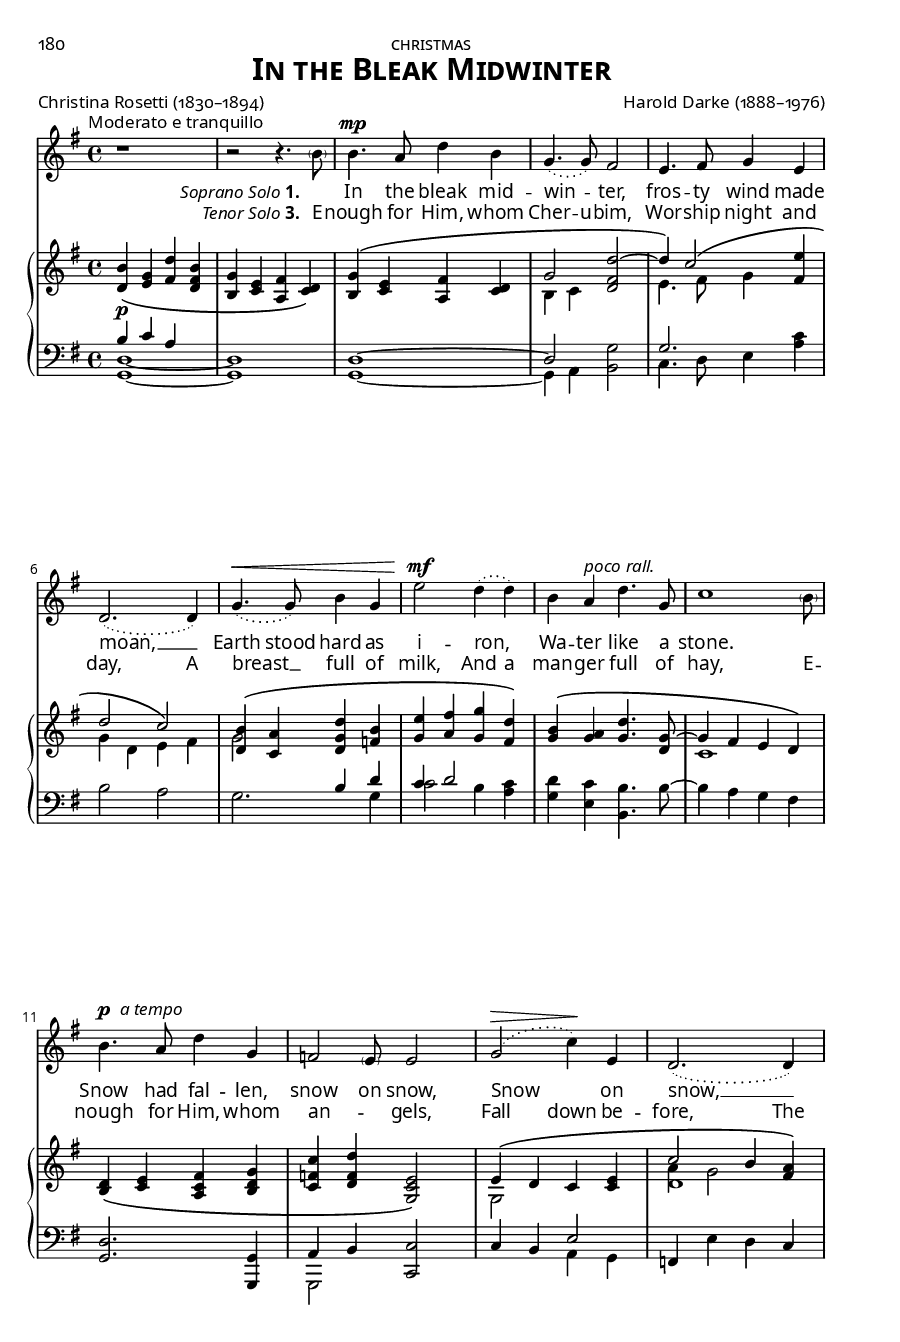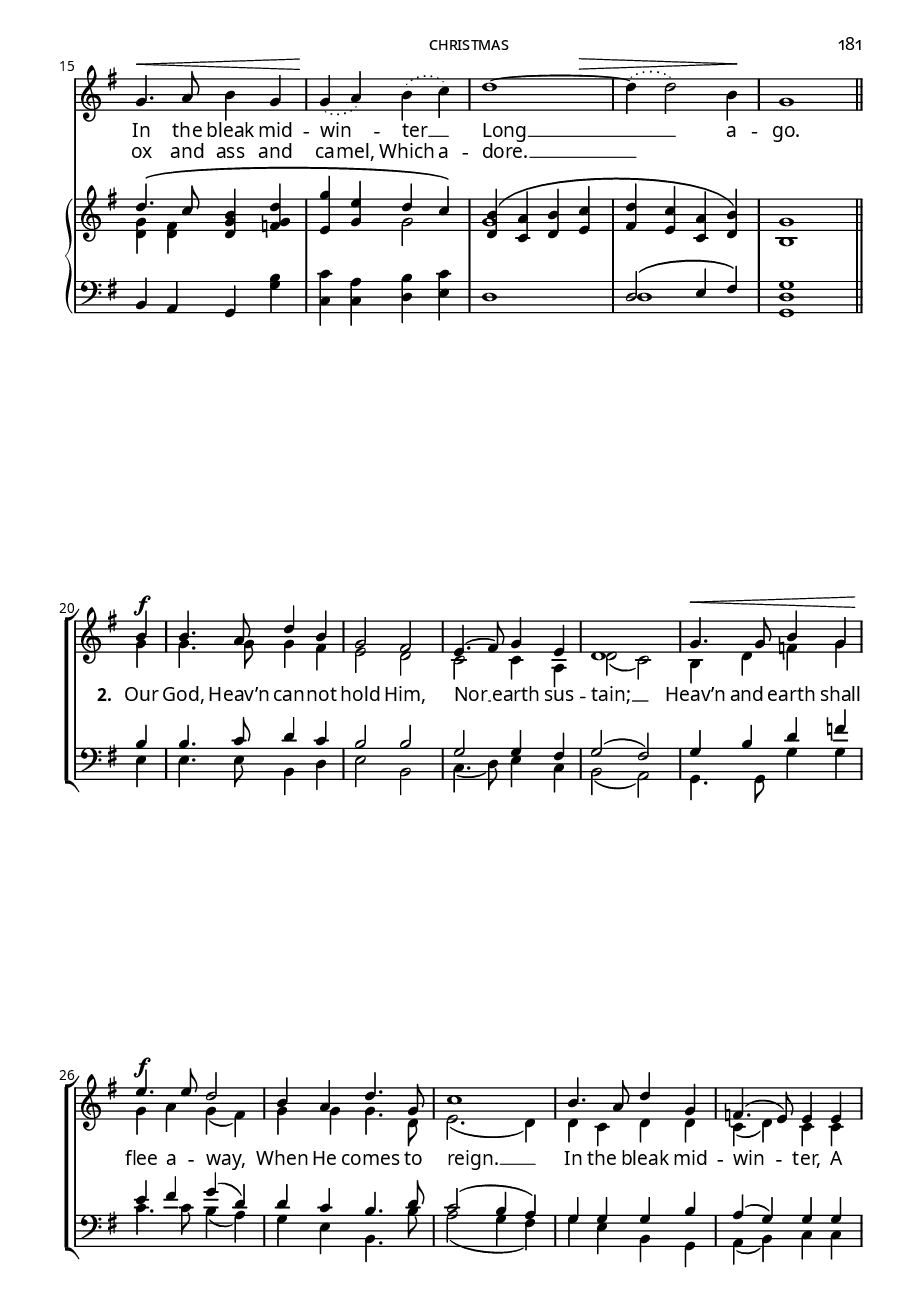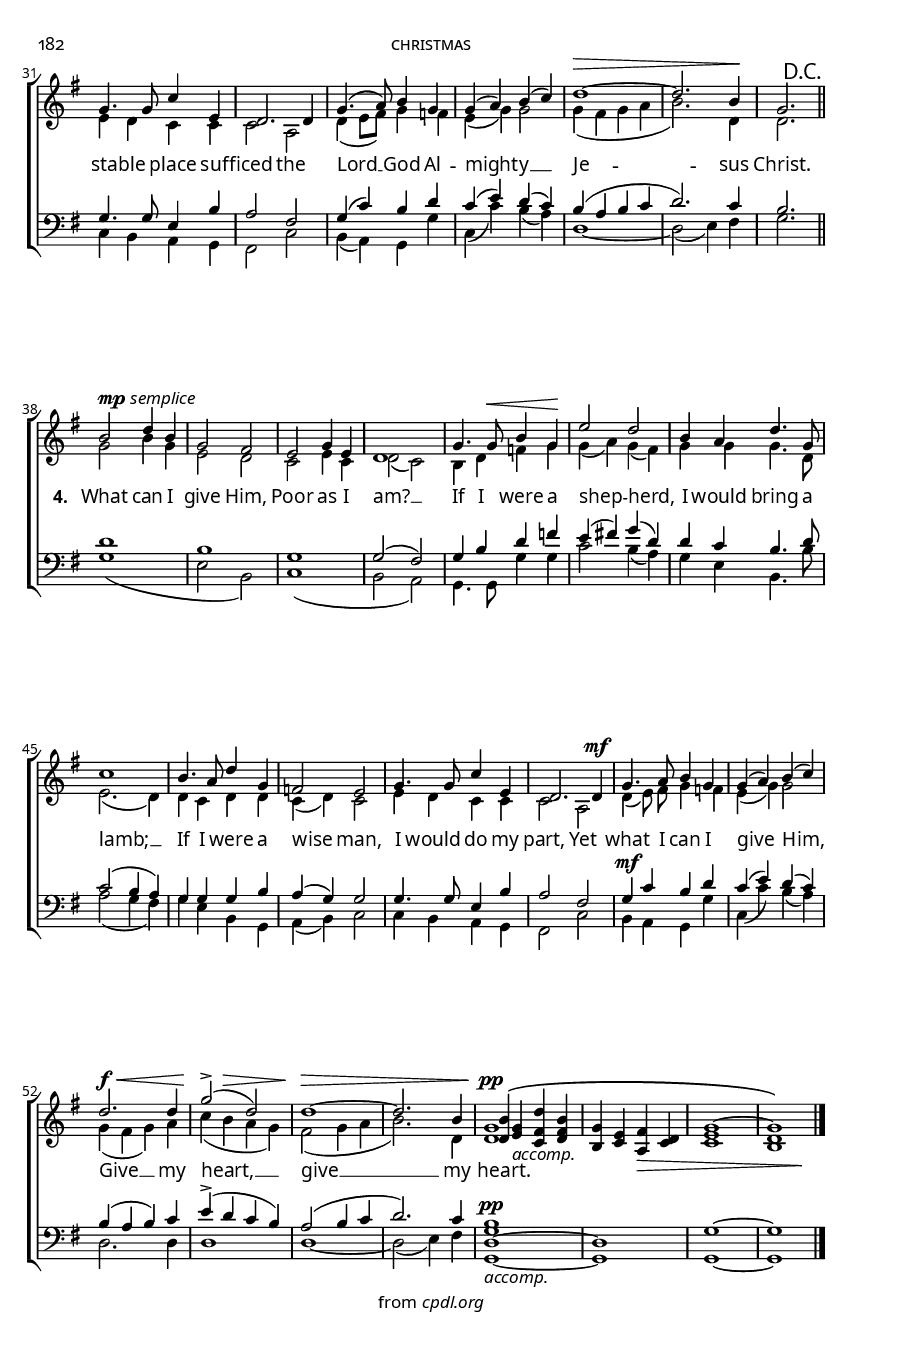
\version "2.14.2"
\include "../util.ly"
\version "2.14.2"
\header {
  title = \markup{\override #'(font-name . "Garamond Premier Pro Semibold"){ \abs-fontsize #15 \smallCapsOldStyle"In the Bleak Midwinter"}}
  poet = \markup\oldStyleNum"Christina Rosetti (1830–1894)"
  composer = \markup\oldStyleNum"Harold Darke (1888–1976)"
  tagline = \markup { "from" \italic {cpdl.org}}
}

\paper {
  %print-all-headers = ##t
  paper-height = 9\in
  paper-width = 6\in
  indent = 0\in
  %system-system-spacing = #'((basic-distance . 10) (padding . 0))
  system-system-spacing =
    #'((basic-distance . 12)
       (minimum-distance . 0)
       (padding . -2)
       (stretchability . 100))
  ragged-last-bottom = ##f
  ragged-bottom = ##f
  two-sided = ##t
  inner-margin = 0.5\in
  outer-margin = 0.25\in
  top-margin = 0.25\in
  bottom-margin = 0.25\in
  first-page-number = #180
  print-first-page-number = ##t
  headerLine = \markup{\override #'(font-name . "Garamond Premier Pro") \smallCapsOldStyle"christmas"}
  oddHeaderMarkup = \markup\fill-line{
     \override #'(font-name . "Garamond Premier Pro")\abs-fontsize #8.5
     \combine 
        \fill-line{"" \on-the-fly #print-page-number-check-first
        \oldStylePageNum""
        }
        \fill-line{\headerLine}
  }
  evenHeaderMarkup = \markup {
     \override #'(font-name . "Garamond Premier Pro")\abs-fontsize #8.5
     \combine
        \on-the-fly #print-page-number-check-first
        \oldStylePageNum""
        \fill-line{\headerLine}
  }
}
#(set-global-staff-size 15) \paper{ #(define fonts (make-pango-font-tree "GoudyOlSt BT" "Garamond Premier Pro" "Garamond Premier Pro" (/ 15 20))) }
global = {
  \key g \major
  \time 4/4
  \autoBeamOff
  \override DynamicLineSpanner #'staff-padding = #0.0
  \override DynamicLineSpanner #'Y-extent = #'(-1 . 1)
}

sopMusic = \relative c'' {
  \oneVoice
  \tempo \markup{\override #'(font-name . "Garamond Premier Pro") "Moderato e tranquillo"}
  r1 |
  r2 r4. \parenthesize b8 |
  b4.^\mp a8 d4 b |
  \slurDotted
  g4.( g8) fis2 |
  e4. fis8 g4 e |
  d2.( d4) |
  
  g4.^\<( g8) b4 g |
  e'2^\mf d4( d) |
  b4 a^\markup\italic"poco rall." d4. g,8 |
  << c1 { s2. s8 \parenthesize b8 }>>|
  b4.^\markup{\dynamic"p"\italic" a tempo"} a8 d4 g, |
  << f2 { s4. \parenthesize e8}>> e2 |
  
  \slurDotted g2(^\> c4)\! e,4 |
  d2.( d4) |
  g4.^\< a8 b4 g |
  g\!( a) b( c) |
  << d1~ {s2. s4^\>}>> |
  d4( d2) b4\! |
  g1 \bar "||" \break
  \slurSolid
  
  %second verse
  \voiceOne
  \partial 4 b4^\f |
  b4. a8 d4 b |
  g2 fis |
  e4.( fis8) g4 e |
  d1 |
  g4.^\< g8 b4 g |
  
  e'4.^\f e8 d2 |
  b4 a d4. g,8 |
  c1 |
  b4. a8 d4 g, |
  f4.( e8) e4 e |
  g4. g8 c4 e,4 |
  
  d2. d4 |
  g4.( a8) b4 g |
  g( a) b( c) |
  d1~^\> |
  d2. b4\! |
  \partial 2. g2.
  \once \override Score.RehearsalMark #'break-visibility = #end-of-line-visible
  \once \override Score.RehearsalMark #'self-alignment-X = #RIGHT \mark "D.C." \bar "||" \break
  
  %Verse 4
  b2^\markup{\dynamic"mp" \italic"semplice"} d4 b |
  g2 fis |
  e2 g4 e |
  d1 |
  g4. g8^\< b4 g\! |
  e'2 d2 |
  b4 a d4. g,8 |
  
  c1 |
  b4. a8 d4 g, |
  f2 e2 |
  g4. g8 c4 e,4 |
  d2. d4^\mf |
  g4. a8 b4 g |
  
  g( a) b( c) |
  d2. d4 |
  g2^>( d) |
  d1~ |
  d2. b4 |
  <b d,>4\( <g e>_\markup\italic"accomp." <d' fis, c> <b fis d> |
  <g b,> <e c> <fis a,>_\> <d c> |
  <g e c>1~ |
  <g d b>1*2/4\) s2\! \bar "|."
}
sopWords = \lyricmode {
  
}

altoMusic = \relative c' {
  s1*19 |
  
  g'4 |
  g4. g8 g4 fis |
  e2 d |
  c c4 a |
  d2( c) |
  b4 d f g |
  
  g a g( fis) |
  g g g4. d8 |
  e2.( d4) |
  d c d d |
  c( d) c c |
  e d c c |
  
  c2 a |
  d4( e8[ fis]) g4 f |
  e( g) g2 |
  g4( fis g a |
  b2.) d,4 |
  d2. \bar "||"
  
  g2 b4 g |
  e2 d |
  c e4 c |
  d2( c) |
  b4 d f g |
  g( a) g( fis) |
  g g g4. d8 |
  
  e2.( d4) |
  d c d d |
  c( d) c2 |
  e4 d c c |
  c2 a |
  d4( e8) fis g4 f |
  
  e( g) g2 |
  g4(^\f^\< fis g) a |
  c(\! b^\> a g) |
  fis2(\> g4 a |
  b2.) d,4 |
  <d g>1^\pp |
}
altoWords = {
  \dropLyricsV
  \set stanza = \markup {\normal-text\italic "Soprano Solo" "1. "}
  \lyricmode {
    _ In the bleak mid -- win -- ter,
    fros -- ty wind made moan, __
    \set ignoreMelismata = ##t
    Earth stood hard as i -- ron, _
    Wa -- ter like a stone. ""
    Snow had fal -- len, snow on snow,
    Snow _ on snow, __ _
    In the bleak mid -- win -- _ ter __ _
    Long __ _ _ a -- go.
    
    \unset ignoreMelismata
    \set stanza = #"2. "
    Our God, Heav’n can -- not hold Him,
    Nor __ earth \set associatedVoice = "tenors"
    sus -- tain; __
    \set associatedVoice = "altos"
    Heav’n and earth shall flee a -- way,
    \set associatedVoice = "sopranos"
    When He comes \set associatedVoice = "altos"
    to reign. __
    
    In the bleak mid -- win -- ter,
    A sta -- ble place suf -- ficed
    the \unset associatedVoice Lord __ God Al -- might -- y __
    Je -- sus Christ.
    
    \set stanza = #"4. "
    \set associatedVoice = "altos"
    What can I give Him,
    Poor as \set associatedVoice = "tenors" I am? __
    If I were a shep -- herd,
    I would bring a lamb; __
    If I were a wise man,
    \set associatedVoice = "altos"
    I would do my part,
    \set associatedVoice = "sopranos"
    Yet "" what I can I give \set associatedVoice = "tenors"
    Him,
    
    Give __ my \set associatedVoice = "basses" heart, __
    give __ \unset associatedVoice my heart.
  }
}
altoWordsII = \lyricmode {
  
}
altoWordsIII = {
  \dropLyricsIV
  \set stanza = \markup {\normal-text\italic "Tenor Solo" "3. "}
  \lyricmode {
    \set ignoreMelismata = ##t
    E -- nough for Him, whom Cher -- u -- bim,
    Wor -- ship night and day,
    A breast __ _ full of milk,
    And a man -- ger full of hay,
    E -- nough for Him, whom an -- _ gels, Fall down be -- fore,
    The ox and ass and ca -- mel, Which a -- dore. __ _
  }
}
altoWordsIV = \lyricmode {} abc = \lyricmode{
\set ignoreMelismata = ##t
  \set stanza = #"4. "
  _ An -- gels and arch -- an -- _ gels May have ga -- thered there _
  Cher -- u -- bim and Ser -- a -- phim _ Throng -- _ ed the air
  But on -- ly His __ _ mo -- _ ther _
  In her maid -- en bliss _
  Wor -- shipped the Be -- lov -- ed with __ _ a __ _ kiss.
}
altoWordsV = \lyricmode {} abc = \lyricmode{
\set ignoreMelismata = ##t
}

tenorMusic = \relative c' {
  s1*19 |
  
  b4 |
  b4. c8 d4 c |
  b2 b |
  g g4 fis |
  g2( fis) |
  g4 b d f |
  
  e fis g( d) |
  d c b4. d8 |
  c2( b4 a) |
  g g g b |
  a( g) g g |
  g4. g8 e4 b' |
  
  a2 fis |
  g4( c) b d |
  c( e) d( c) |
  b( a b c |
  d2.) c4 |
  b2. \bar "||"
  
  %verse 4
  d1 |
  b |
  g |
  g2( fis) |
  g4 b d f |
  e( fis!) g( d) |
  d c b4. d8 |
  
  c2( b4 a) |
  g g g b |
  a( g) g2 |
  g4. g8 e4 b' |
  a2 fis |
  g4^\mf c b d |
  
  c4( e) d( c) |
  b( a b ) c |
  e4^>( d c b) |
  a2( b4 c |
  d2.) c4 |
  b1^\pp
}
tenorWords = \lyricmode {

}

bassMusic = \relative c {
  s1*19 |
  
  e4 |
  e4. e8 b4 d |
  e2 b |
  c4.( d8) e4 c |
  b2( a) |
  g4. g8 g'4 g |
  
  c4. c8 b4( a) |
  g e b4. b'8 |
  a2( g4 fis) |
  g e b g |
  a( b) c c |
  c b a g |
  
  fis2 c' |
  b4( a) g g' |
  c,( c') b( a) |
  d,1~ |
  d2( e4) fis |
  g2. \bar "||"
  
  %verse 4
  g1( |
  e2 b) |
  c1( |
  b2 a) |
  g4. g8 g'4 g |
  c2 b4( a) |
  g e b4. b'8 |
  
  a2( g4 fis) |
  g e b g |
  a( b) c2 |
  c4 b a g |
  fis2 c' |
  b4 a g g' |
  
  c,( c') b( a) |
  d,2. d4 |
  d1 |
  d~ |
  d2( e4) fis |
  << g1 \\
    {\oneVoice<d g,>1~_\markup\italic"accomp." | q | <g g,>~ | q} >> \bar "|."
}
bassWords = \lyricmode {

}

pianoRH = \relative c'' {
  <b d,>4\(_\p <g e> <fis d'> <b fis d> |
  <g b,> <e c> <fis a,> <d c>\) |
  << {<g b,>\( <e c> <fis a,> <d c> |
     g2 <d fis d'>2~ |
     d'4\) c2\( <e fis,>4 | d2 c\) } \\
     {s1 |
      b,4 c s2 | 
      e4. fis8 g4 s | g d e fis } >> |
     
  << {<b d,>4\( <a c,> <d g, d> <b f> | <e g,> <fis a,> <g g,> <d fis,>\)} \\
     {g,2 s | s1} >> |
  << {<b g>4\( <a g> <d g,>4. <g, d>8~ | g4 fis e d\) } \\
     {s1 | c1} >> |
  <d b>4\( <e c> <fis c a> <g d b> |
  <c f, c> <d f, d> <e, c g>2\) |
  
  << {e4\( d c <e c> |
      c'2 b4 <a fis>\) |
      d4.\( c8 <b g d>4 <d g, f> |
      <g e,> <e g,> d c\) |
      <b d,>\( <a c,> <b d,> <c e,> |
      <d fis,> <c e,> <a c,> <b d,>\) } \\
     {g,2 s |
      a'4 g2 s4 |
      <g d>4 <fis d> s2 |
      s2 g2 |
      g1 |
      s1 } \\
     {\voiceTwo s1 d1} >> |
  <g b,>1 \bar "||"
}

pianoLH = \relative c' {
  << {b4 c a s | s1} \\
     {<d, g,>1~ | q} >> |
  << {d1~ | d2 s2 | g2. s4 } \\
     {g,1~| g4 a <b g'>2 | c4. d8 e4 <a c> } >> |
  b2 a |
  
  << {s2 b4 d4 | c4 d2 s4 } \\
            {g,2. g4| c2 b4 <c a>} >>
  <d g,> <c e,> <b b,>4. b8~ |
  b4 a g fis |
  <d g,>2. <g, g,>4 |
  << {a4 b} \\ {g,2} >> <c c'>2 |
  
  c'4 b << {e2} \\ {a,4 g} >> |
  f e' d c |
  b a g <g' b> |
  <c c,> <a c,> <b d,> <c e,> |
  d,1 |
  << {d2\( e4 fis\)} \\ {d1} >> |
  <g d g,>1 \bar "||"
}

\score {
  <<
   \new ChoirStaff <<
    \new Staff = women <<
      \new Voice = "sopranos" { \voiceOne << \global \sopMusic >> }
      \new Voice = "altos" { \voiceTwo << \global \altoMusic >> }
    >>
   \new Staff = men <<
      \clef bass
      \new Voice = "tenors" { \voiceOne << \global \tenorMusic >> }
      \new Voice = "basses" { \voiceTwo << \global \bassMusic >> }
    >>
    \new Lyrics \with { alignAboveContext = #"women" \override VerticalAxisGroup #'nonstaff-relatedstaff-spacing = #'((basic-distance . 1))} \lyricsto "sopranos" \sopWords
    \new Lyrics = "altosV"  \with { alignBelowContext = #"women" } \lyricsto "sopranos" \altoWordsV
    \new Lyrics = "altosIV"  \with { alignBelowContext = #"women" } \lyricsto "sopranos" \altoWordsIV
    \new Lyrics = "altosIII"  \with { alignBelowContext = #"women" } \lyricsto "sopranos" \altoWordsIII
    \new Lyrics = "altosII"  \with { alignBelowContext = #"women" } \lyricsto "sopranos" \altoWordsII
    \new Lyrics = "altos"  \with { alignBelowContext = #"women" \override VerticalAxisGroup #'nonstaff-relatedstaff-spacing = #'((basic-distance . 1))} \lyricsto "sopranos" \altoWords
    \new Lyrics \with { alignAboveContext = #"men" \override VerticalAxisGroup #'nonstaff-relatedstaff-spacing = #'((basic-distance . 1)) } \lyricsto "tenors" \tenorWords
    \new Lyrics \with { alignBelowContext = #"men" \override VerticalAxisGroup #'nonstaff-relatedstaff-spacing = #'((basic-distance . 1)) } \lyricsto "basses" \bassWords
  >>
    \new PianoStaff << \new Staff { \new Voice { \global \pianoRH } } \new Staff { \clef "bass" \global \pianoLH } >>
  >>
  \layout {
%6.14 \context {\Lyrics\override LyricText #'font-size = #0.9 }
    \context {
      \Score
      \override SpacingSpanner #'base-shortest-duration = #(ly:make-moment 1 4)
      %\override SpacingSpanner #'common-shortest-duration = #(ly:make-moment 1 2)
    }
    \context {
      % Remove all empty staves
      \Staff \RemoveEmptyStaves \override VerticalAxisGroup #'remove-first = ##t
    }
  }
}
